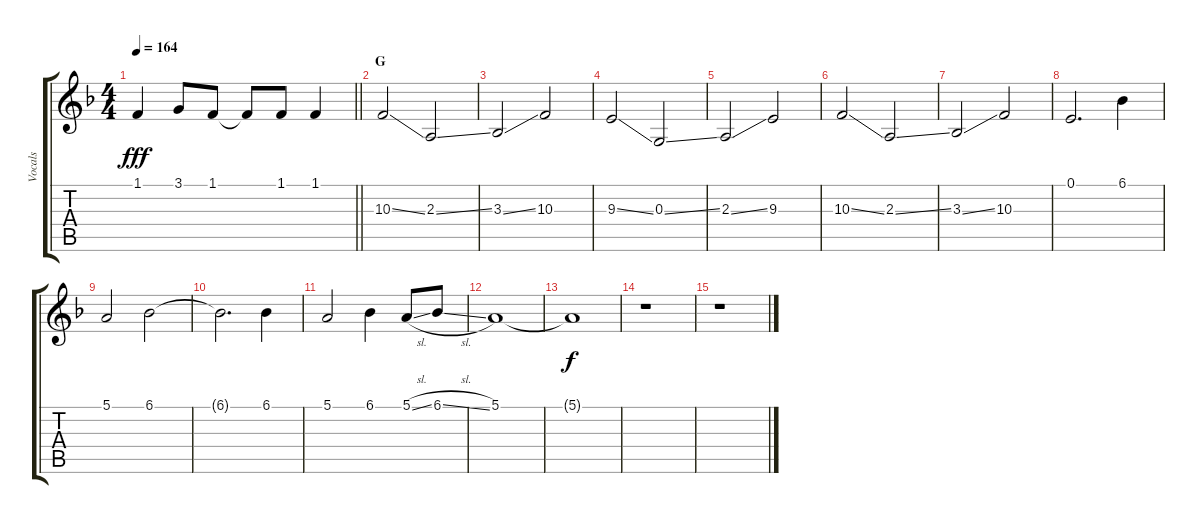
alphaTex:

\track ("Vocals" "Vocals") {instrument voiceoohs}
\staff {score tabs}
\tuning (E4 B3 G3 D3 A2 E2) {hide}
\ts (4 4)
\tempo 164
\clef g2
\barLineRight lightlight
\ks f
1.1.4{dy fff} 3.1.8 1.1.8 1.1{t}.8 1.1.8 1.1.4 |
\section ("" "G")
10.3{ss}.2 2.3{ss}.2 |
3.3{ss}.2 10.3.2 |
9.3{ss}.2 0.3{ss}.2 |
2.3{ss}.2 9.3.2 |
10.3{ss}.2 2.3{ss}.2 |
3.3{ss}.2 10.3.2 |
0.1.2{d} 6.1.4 |
5.1.2 6.1.2 |
6.1{t}.2{d} 6.1.4 |
5.1.2 6.1.4 5.1{sl}.8 6.1{sl}.8 |
5.1.1 |
5.1{t}.1{dy f} |
r.1 |
r.1
